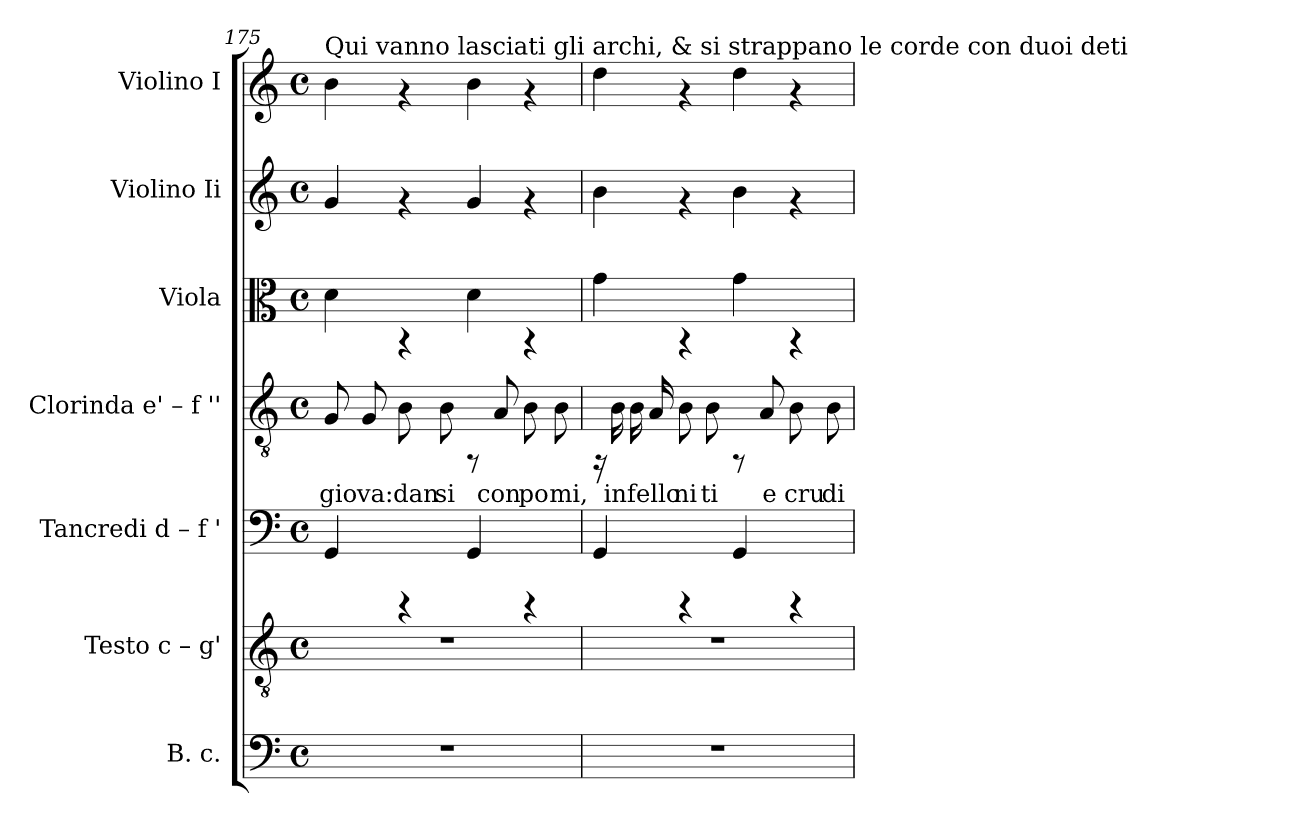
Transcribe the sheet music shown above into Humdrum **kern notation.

**kern	**kern	**kern	**kern	**text	**kern	**kern	**kern	**text
*part7	*part6	*part5	*part4	*part4	*part3	*part2	*part1	*part1
*staff7	*staff6	*staff5	*staff4	*staff4	*staff3	*staff2	*staff1	*staff1
*I"B. c.	*I"Testo  c – g'	*I"Tancredi  d – f '	*I"Clorinda  e' – f ''	*	*I"Viola	*I"Violino Ii	*I"Violino I	*
*clefF4	*clefGv2	*clefF4	*clefGv2	*	*clefC3	*clefG2	*clefG2	*
*k[]	*k[]	*k[]	*k[]	*	*k[]	*k[]	*k[]	*
*C:	*C:	*C:	*C:	*	*C:	*C:	*C:	*
*M4/4	*M4/4	*M4/4	*M4/4	*	*M4/4	*M4/4	*M4/4	*
*met(c)	*met(c)	*met(c)	*met(c)	*	*met(c)	*met(c)	*met(c)	*
=175	=175	=175	=175	=175	=175	=175	=175	=175
!	!	!	!	!	!	!	!LO:TX:a:t=Qui vanno lasciati gli archi, & si strappano le corde con duoi deti	!
!	!	!	!	!LO:LY:b:cj	!	!	!	!LO:LY:b:cj
1r	1r	4GG/	8G/	gio	4d\	4g/	4b\	.
!	!	!	!	!LO:LY:b:cj	!	!	!	!
.	.	.	8G/	va:	.	.	.	.
!	!	!	!	!LO:LY:b:cj	!	!	!	!
.	.	4rCCC	8B\	dan	4rAA	4rf	4rf	.
!	!	!	!	!LO:LY:b:cj	!	!	!	!
.	.	.	8B\	si	.	.	.	.
!	!	!	!	!	!	!	!	!LO:LY:b:cj
.	.	4GG/	8rFF	.	4d\	4g/	4b\	.
!	!	!	!	!LO:LY:b:cj	!	!	!	!
.	.	.	8A/	con	.	.	.	.
!	!	!	!	!LO:LY:b:cj	!	!	!	!
.	.	4rCCC	8B\	po	4rAA	4rf	4rf	.
!	!	!	!	!LO:LY:b:cj	!	!	!	!
.	.	.	8B\	mi,	.	.	.	.
!!LO:LB:g=z
=176	=176	=176	=176	=176	=176	=176	=176	=176
!	!	!	!	!	!	!	!	!LO:LY:b:cj
1r	1r	4GG/	16rEE	.	4g\	4b\	4dd\	.
!	!	!	!	!LO:LY:b:cj	!	!	!	!
.	.	.	16B\	infello	.	.	.	.
!	!	!	!	!LO:LY:b:cj	!	!	!	!
.	.	.	16B\	.	.	.	.	.
!	!	!	!	!LO:LY:b:cj	!	!	!	!
.	.	.	16A/	.	.	.	.	.
!	!	!	!	!LO:LY:b:cj	!	!	!	!
.	.	4rCCC	8B\	ni	4rAA	4rf	4rf	.
!	!	!	!	!LO:LY:b:cj	!	!	!	!
.	.	.	8B\	ti	.	.	.	.
!	!	!	!	!	!	!	!	!LO:LY:b:cj
.	.	4GG/	8rFF	.	4g\	4b\	4dd\	.
!	!	!	!	!LO:LY:b:cj	!	!	!	!
.	.	.	8A/	e	.	.	.	.
!	!	!	!	!LO:LY:b:cj	!	!	!	!
.	.	4rCCC	8B\	cru	4rAA	4rf	4rf	.
!	!	!	!	!LO:LY:b:cj	!	!	!	!
.	.	.	8B\	di	.	.	.	.
=	=	=	=	=	=	=	=	=
*-	*-	*-	*-	*-	*-	*-	*-	*-
